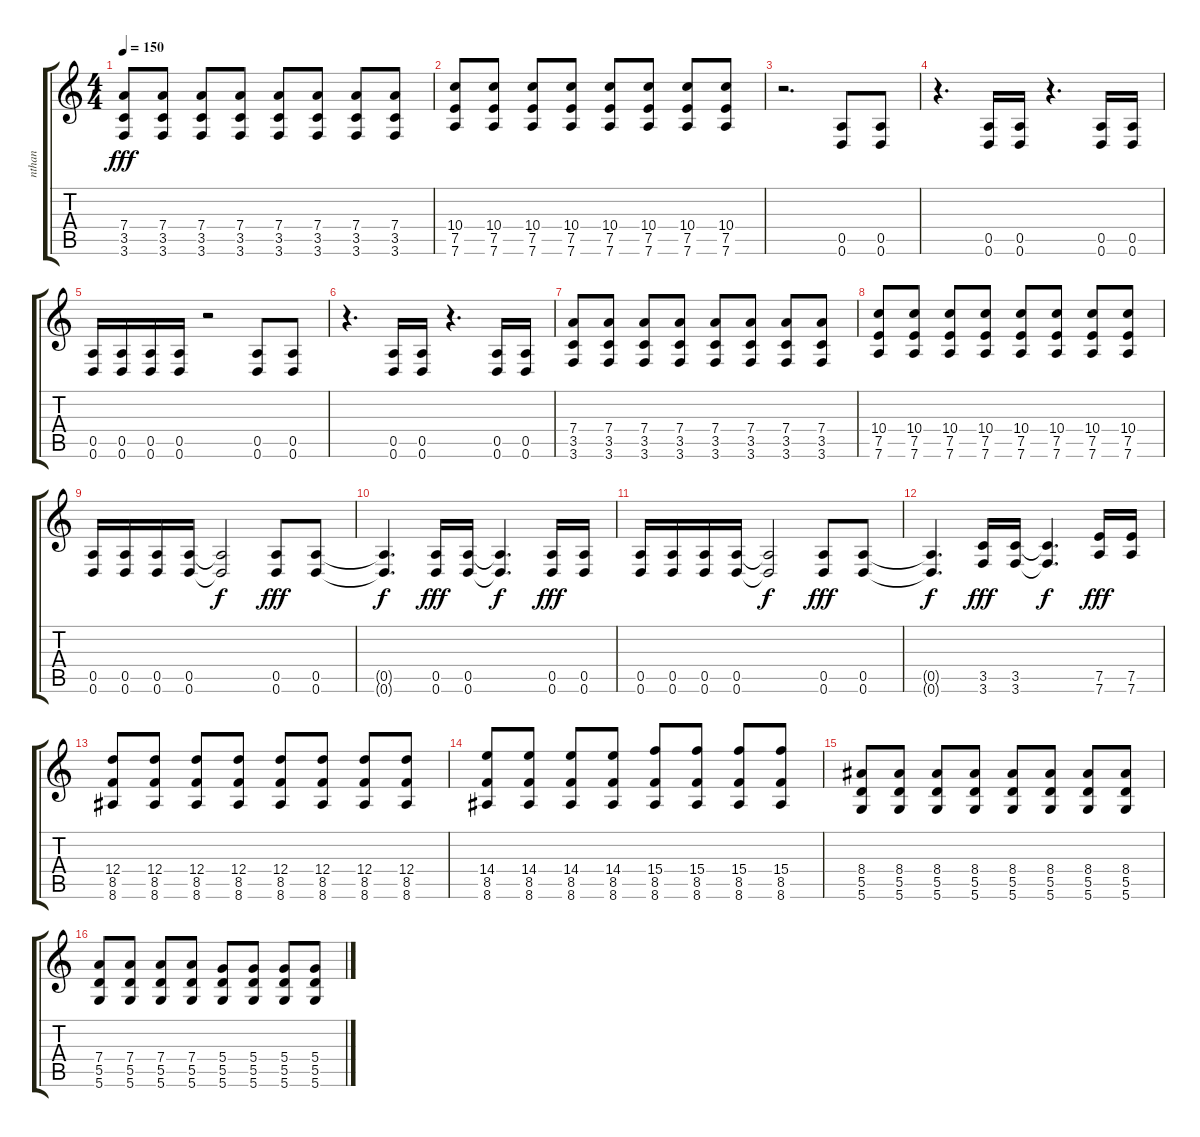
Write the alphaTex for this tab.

\track ("nthan" "nthan") {instrument distortionguitar}
\staff {score tabs}
\tuning (E4 B3 G3 D3 A2 D2) {hide}
\ts (4 4)
\tempo 150
\clef g2
\ks c
(7.4 3.5 3.6).8{dy fff} (7.4 3.5 3.6).8 (7.4 3.5 3.6).8 (7.4 3.5 3.6).8 (7.4 3.5 3.6).8 (7.4 3.5 3.6).8 (7.4 3.5 3.6).8 (7.4 3.5 3.6).8 |
(10.4 7.5 7.6).8 (10.4 7.5 7.6).8 (10.4 7.5 7.6).8 (10.4 7.5 7.6).8 (10.4 7.5 7.6).8 (10.4 7.5 7.6).8 (10.4 7.5 7.6).8 (10.4 7.5 7.6).8 |
r.2{d} (0.5 0.6).8 (0.5 0.6).8 |
r.4{d} (0.5 0.6).16 (0.5 0.6).16 r.4{d} (0.5 0.6).16 (0.5 0.6).16 |
(0.5 0.6).16 (0.5 0.6).16 (0.5 0.6).16 (0.5 0.6).16 r.2 (0.5 0.6).8 (0.5 0.6).8 |
r.4{d} (0.5 0.6).16 (0.5 0.6).16 r.4{d} (0.5 0.6).16 (0.5 0.6).16 |
(7.4 3.5 3.6).8 (7.4 3.5 3.6).8 (7.4 3.5 3.6).8 (7.4 3.5 3.6).8 (7.4 3.5 3.6).8 (7.4 3.5 3.6).8 (7.4 3.5 3.6).8 (7.4 3.5 3.6).8 |
(10.4 7.5 7.6).8 (10.4 7.5 7.6).8 (10.4 7.5 7.6).8 (10.4 7.5 7.6).8 (10.4 7.5 7.6).8 (10.4 7.5 7.6).8 (10.4 7.5 7.6).8 (10.4 7.5 7.6).8 |
(0.5 0.6).16 (0.5 0.6).16 (0.5 0.6).16 (0.5 0.6).16 (0.5{t} 0.6{t}).2{dy f} (0.5 0.6).8{dy fff} (0.5 0.6).8 |
(0.5{t} 0.6{t}).4{d dy f} (0.5 0.6).16{dy fff} (0.5 0.6).16 (0.5{t} 0.6{t}).4{d dy f} (0.5 0.6).16{dy fff} (0.5 0.6).16 |
(0.5 0.6).16 (0.5 0.6).16 (0.5 0.6).16 (0.5 0.6).16 (0.5{t} 0.6{t}).2{dy f} (0.5 0.6).8{dy fff} (0.5 0.6).8 |
(0.5{t} 0.6{t}).4{d dy f} (3.5 3.6).16{dy fff} (3.5 3.6).16 (3.5{t} 3.6{t}).4{d dy f} (7.5 7.6).16{dy fff} (7.5 7.6).16 |
(12.4 8.5 8.6).8 (12.4 8.5 8.6).8 (12.4 8.5 8.6).8 (12.4 8.5 8.6).8 (12.4 8.5 8.6).8 (12.4 8.5 8.6).8 (12.4 8.5 8.6).8 (12.4 8.5 8.6).8 |
(14.4 8.5 8.6).8 (14.4 8.5 8.6).8 (14.4 8.5 8.6).8 (14.4 8.5 8.6).8 (15.4 8.5 8.6).8 (15.4 8.5 8.6).8 (15.4 8.5 8.6).8 (15.4 8.5 8.6).8 |
(8.4 5.5 5.6).8 (8.4 5.5 5.6).8 (8.4 5.5 5.6).8 (8.4 5.5 5.6).8 (8.4 5.5 5.6).8 (8.4 5.5 5.6).8 (8.4 5.5 5.6).8 (8.4 5.5 5.6).8 |
(7.4 5.5 5.6).8 (7.4 5.5 5.6).8 (7.4 5.5 5.6).8 (7.4 5.5 5.6).8 (5.4 5.5 5.6).8 (5.4 5.5 5.6).8 (5.4 5.5 5.6).8 (5.4 5.5 5.6).8
